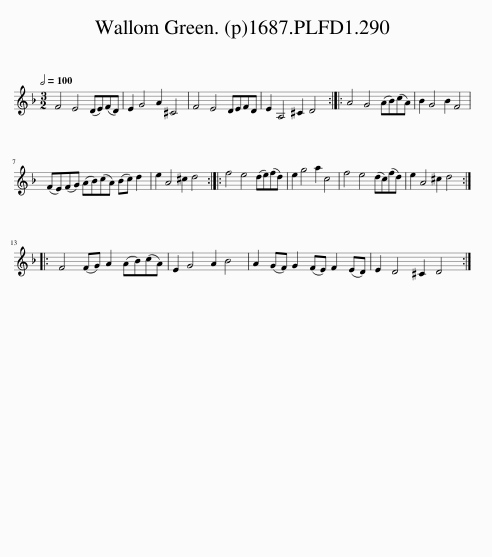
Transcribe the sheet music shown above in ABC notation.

X:1
L:1/8
Q:1/2=100
M:3/2
I:linebreak $
K:Dmin
V:1 treble
V:1
 F4 E4 (DE)(FD) | E2 G4 A2 ^C4 | F4 E4 DEFD | E2 A,4 ^C2 D4 :: A4 G4 (AB)(cA) | %5
 B2 G4 B2 F4 |$ (FE)(FG) (AB)(cA) (Bc) d2 | e2 A4 ^c2 d4 :: f4 e4 (de)(fd) | e2 g4 a2 c4 | %10
 f4 e4 (dc)(fd) | e2 A4 ^c2 d4 ::$ F4 (FG) A2 (AB)(cA) | E2 G4 A2 B4 | A2 (GF) G2 (FE) F2 (ED) | %15
 E2 D4 ^C2 D4 :| %16
